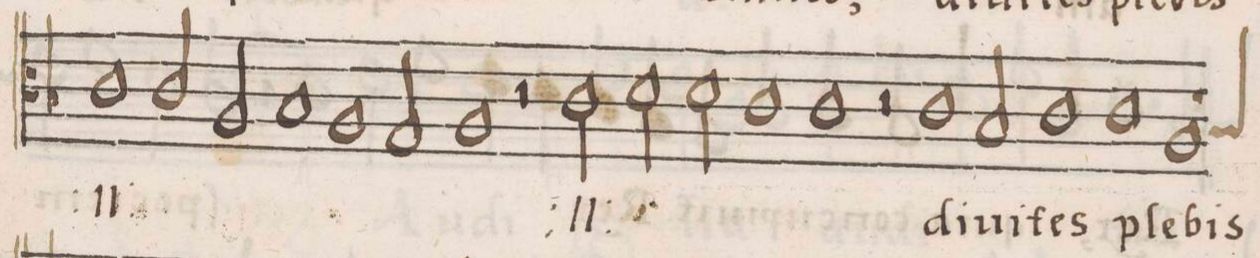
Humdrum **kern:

**kern	**text
*I"CANTVS	*
*clefC3	*
*k[b-]	*
*met(C|)	*
*M2/1	*
1c\	di-
=47-	=47-
2c/	-ui-
2A/	-tes
1B-/	ple-
=48-	=48-
1A	.
2G/	.
=49-	=49-
1A	-bis
2r	.
2c\	di-
=50-	=50-
2d\	-ui-
2d\	-tes
1c	ple-
=51-	=51-
1c	-bis
*	*Xij
2r	.
1c\	di-
=52-	=52-
2B-/	-ui-
1c	-tes
=53-	=53-
1c	ple-
*custos:B-	*
1A	-bis
=54-	=54-
*-	*-
